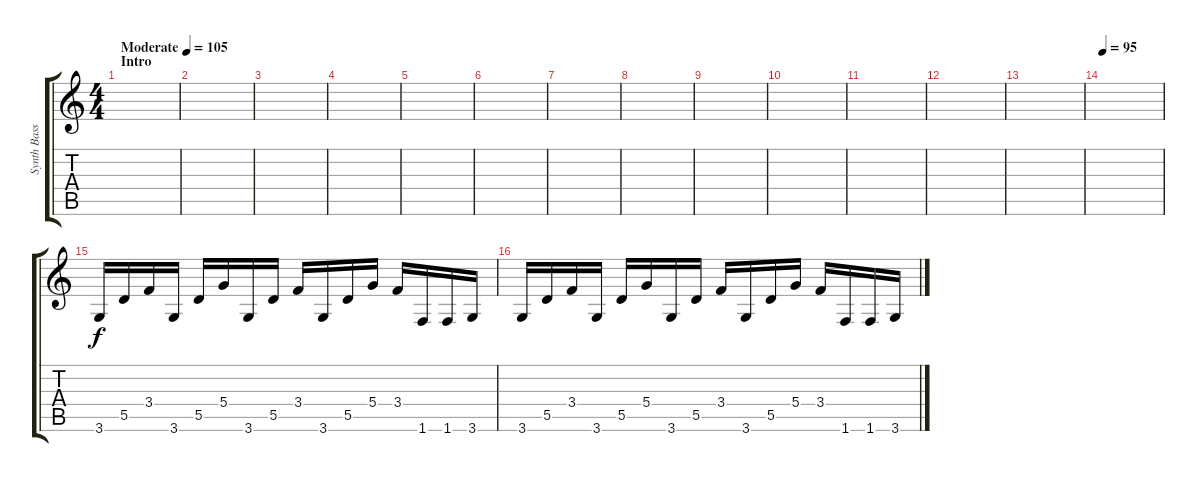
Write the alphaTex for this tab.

\track ("Synth Bass" "Synth Bass") {instrument synthbass1}
\staff {score tabs}
\tuning (E4 B3 G3 D3 A2 E2) {hide}
\ts (4 4)
\section ("" "Intro")
\tempo (105 "Moderate")
\clef g2
\ks c
|
|
|
|
|
|
|
|
|
|
|
|
|
\tempo 95
|
3.6.16 5.5.16 3.4.16 3.6.16 5.5.16 5.4.16 3.6.16 5.5.16 3.4.16 3.6.16 5.5.16 5.4.16 3.4.16 1.6.16 1.6.16 3.6.16 |
3.6.16 5.5.16 3.4.16 3.6.16 5.5.16 5.4.16 3.6.16 5.5.16 3.4.16 3.6.16 5.5.16 5.4.16 3.4.16 1.6.16 1.6.16 3.6.16
